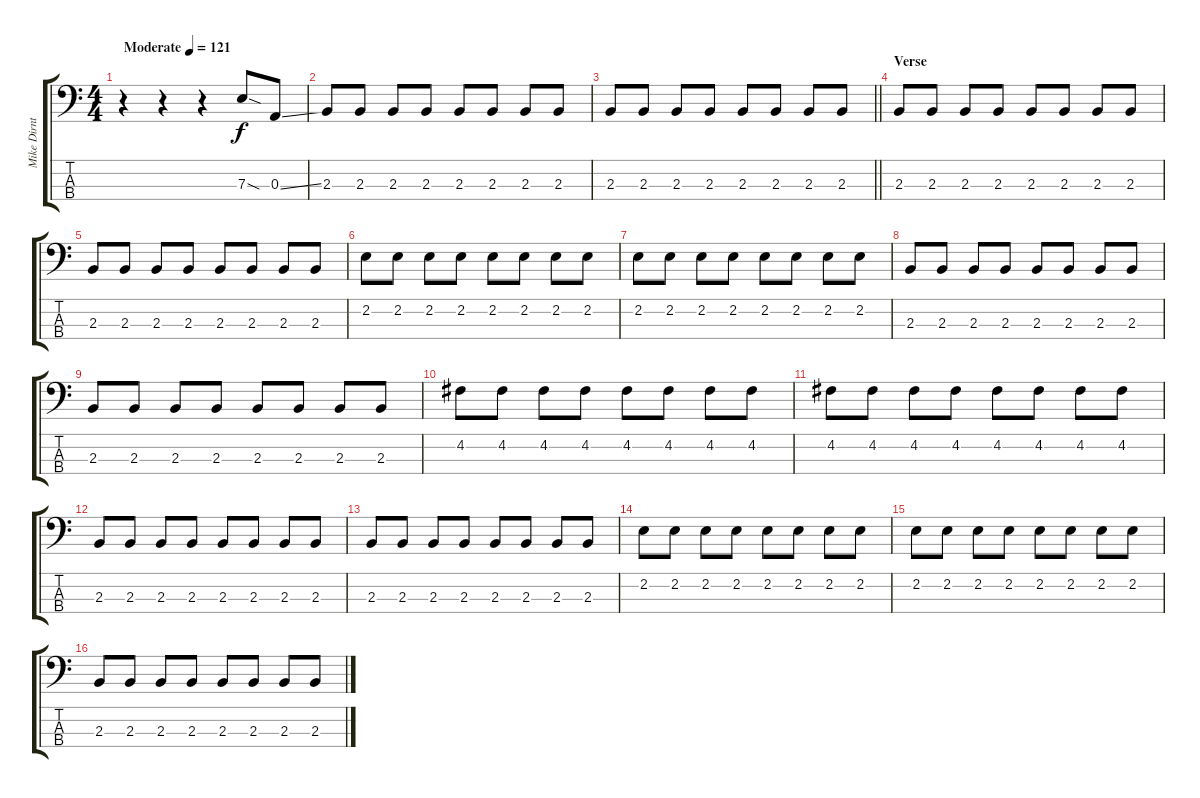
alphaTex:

\track ("Mike Dirnt - Bass" "Mike Dirnt") {instrument electricbasspick}
\staff {score tabs}
\tuning (G2 D2 A1 E1) {hide}
\ts (4 4)
\tempo (121 "Moderate")
\clef f4
\ks c
r.4{dy f instrument electricbasspick} r.4 r.4 7.3{sod}.8{volume 12 balance 12 instrument electricbassfinger} 0.3{ss}.8 |
2.3.8 2.3.8 2.3.8 2.3.8 2.3.8 2.3.8 2.3.8 2.3.8 |
\barLineRight lightlight
2.3.8 2.3.8 2.3.8 2.3.8 2.3.8 2.3.8 2.3.8 2.3.8 |
\section ("" "Verse")
2.3.8 2.3.8 2.3.8 2.3.8 2.3.8 2.3.8 2.3.8 2.3.8 |
2.3.8 2.3.8 2.3.8 2.3.8 2.3.8 2.3.8 2.3.8 2.3.8 |
2.2.8 2.2.8 2.2.8 2.2.8 2.2.8 2.2.8 2.2.8 2.2.8 |
2.2.8 2.2.8 2.2.8 2.2.8 2.2.8 2.2.8 2.2.8 2.2.8 |
2.3.8 2.3.8 2.3.8 2.3.8 2.3.8 2.3.8 2.3.8 2.3.8 |
2.3.8 2.3.8 2.3.8 2.3.8 2.3.8 2.3.8 2.3.8 2.3.8 |
4.2.8 4.2.8 4.2.8 4.2.8 4.2.8 4.2.8 4.2.8 4.2.8 |
4.2.8 4.2.8 4.2.8 4.2.8 4.2.8 4.2.8 4.2.8 4.2.8 |
2.3.8 2.3.8 2.3.8 2.3.8 2.3.8 2.3.8 2.3.8 2.3.8 |
2.3.8 2.3.8 2.3.8 2.3.8 2.3.8 2.3.8 2.3.8 2.3.8 |
2.2.8 2.2.8 2.2.8 2.2.8 2.2.8 2.2.8 2.2.8 2.2.8 |
2.2.8 2.2.8 2.2.8 2.2.8 2.2.8 2.2.8 2.2.8 2.2.8 |
2.3.8 2.3.8 2.3.8 2.3.8 2.3.8 2.3.8 2.3.8 2.3.8
